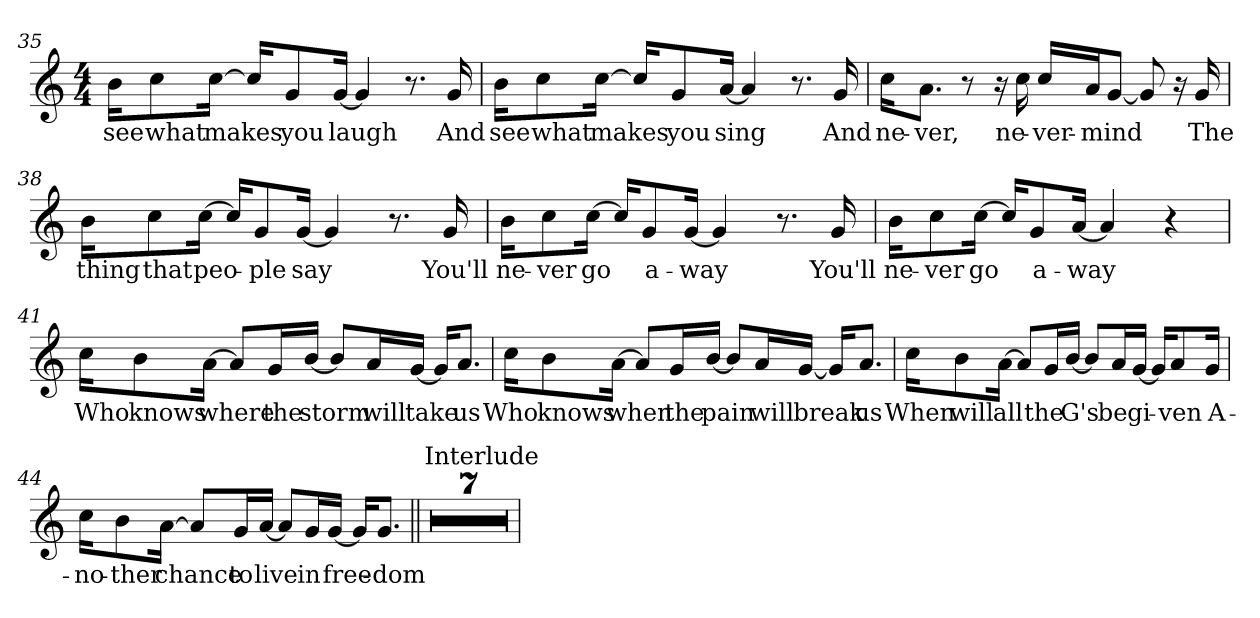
**kern	**text
*part1	*part1
*staff1	*staff1
*clefG2	*
*k[]	*
*C:	*
*M4/4	*
=35	=35
!	!LO:LY:b
16bKL	see
!	!LO:LY:b
8cc	what
!	!LO:LY:b
[16ccJk	makes
16ccKL]	.
!	!LO:LY:b
8g	you
!	!LO:LY:b
[16gJk	laugh
4g]	.
8.r	.
!	!LO:LY:b
16g	And
=36	=36
!	!LO:LY:b
16bKL	see
!	!LO:LY:b
8cc	what
!	!LO:LY:b
[16ccJk	makes
16ccKL]	.
!	!LO:LY:b
8g	you
!	!LO:LY:b
[16aJk	sing
4a]	.
8.r	.
!	!LO:LY:b
16g	And
!!LO:LB:g=z
=37	=37
!	!LO:LY:b
16ccKL	ne-
!	!LO:LY:b
8.aJ	-ver,
8r	.
16r	.
!	!LO:LY:b
16cc	ne-
!	!LO:LY:b
16ccLL	-ver-
!	!LO:LY:b
16aJ	-mind
[8gJ	.
8g]	.
16r	.
!	!LO:LY:b
16g	The
=38	=38
!	!LO:LY:b
16bKL	thing
!	!LO:LY:b
8cc	that
!	!LO:LY:b
[16ccJk	peo-
16ccKL]	.
!	!LO:LY:b
8g	-ple
!	!LO:LY:b
[16gJk	say
4g]	.
8.r	.
!	!LO:LY:b
16g	You'll
=39	=39
!	!LO:LY:b
16bKL	ne-
!	!LO:LY:b
8cc	-ver
!	!LO:LY:b
[16ccJk	go
16ccKL]	.
!	!LO:LY:b
8g	a-
!	!LO:LY:b
[16gJk	-way
4g]	.
8.r	.
!	!LO:LY:b
16g	You'll
=40	=40
!	!LO:LY:b
16bKL	ne-
!	!LO:LY:b
8cc	-ver
!	!LO:LY:b
[16ccJk	go
16ccKL]	.
!	!LO:LY:b
8g	a-
!	!LO:LY:b
[16aJk	-way
4a]	.
4r	.
!!LO:LB:g=z
=41	=41
!	!LO:LY:b
16ccKL	Who
!	!LO:LY:b
8b	knows
!	!LO:LY:b
[16aJk	where
8aL]	.
!	!LO:LY:b
16gL	the
!	!LO:LY:b
[16bJJ	storm
8bL]	.
!	!LO:LY:b
16aL	will
!	!LO:LY:b
[16gJJ	take
16gKL]	.
!	!LO:LY:b
8.aJ	us
=42	=42
!	!LO:LY:b
16ccKL	Who
!	!LO:LY:b
8b	knows
!	!LO:LY:b
[16aJk	when
8aL]	.
!	!LO:LY:b
16gL	the
!	!LO:LY:b
[16bJJ	pain
8bL]	.
!	!LO:LY:b
16aL	will
!	!LO:LY:b
[16gJJ	break
16gKL]	.
!	!LO:LY:b
8.aJ	us
!!LO:LB:g=z
=43	=43
!	!LO:LY:b
16ccKL	When
!	!LO:LY:b
8b	will
!	!LO:LY:b
[16aJk	all
8aL]	.
!	!LO:LY:b
16gL	the
!	!LO:LY:b
[16bJJ	G's
8bL]	.
!	!LO:LY:b
16aL	be
!	!LO:LY:b
[16gJJ	gi-
16gKL]	.
!	!LO:LY:b
8a	-ven
!	!LO:LY:b
16gJk	A-
=44	=44
!	!LO:LY:b
16ccKL	-no-
!	!LO:LY:b
8b	-ther
!	!LO:LY:b
[16aJk	chance
8aL]	.
!	!LO:LY:b
16gL	to
!	!LO:LY:b
[16aJJ	live
8aL]	.
!	!LO:LY:b
16gL	in
!	!LO:LY:b
[16gJJ	free-
16gKL]	.
!	!LO:LY:b
8.gJ	-dom
!!LO:LB:g=z
=45||	=45||
!LO:TX:a:t=Interlude	!
1r	.
=46	=46
1r	.
=47	=47
1r	.
=48	=48
1r	.
!!LO:LB:g=z
=49	=49
1r	.
=50	=50
1r	.
=51	=51
1r	.
=	=
*-	*-
